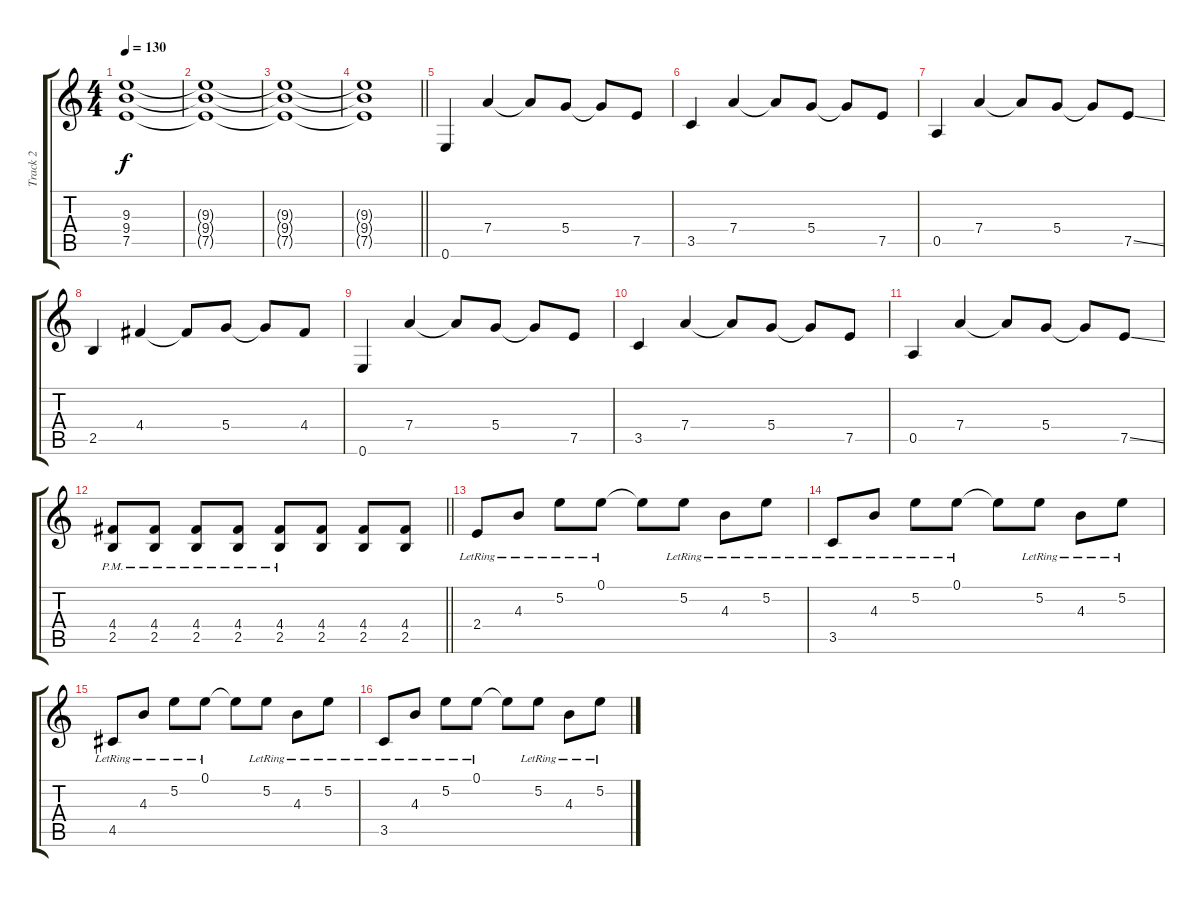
\track ("Track 2" "Track 2") {instrument distortionguitar}
\staff {score tabs}
\tuning (E4 B3 G3 D3 A2 E2) {hide}
\ts (4 4)
\tempo 130
\clef g2
\ks c
(9.3{t} 9.4{t} 7.5{t}).1{dy f} |
(9.3{t} 9.4{t} 7.5{t}).1 |
(9.3{t} 9.4{t} 7.5{t}).1 |
\barLineRight lightlight
(9.3{t} 9.4{t} 7.5{t}).1 |
0.6.4{volume 16} 7.4.4 7.4{t}.8 5.4.8 5.4{t}.8 7.5.8 |
3.5.4 7.4.4 7.4{t}.8 5.4.8 5.4{t}.8 7.5.8 |
0.5.4 7.4.4 7.4{t}.8 5.4.8 5.4{t}.8 7.5{ss}.8 |
2.5.4 4.4.4 4.4{t}.8 5.4.8 5.4{t}.8 4.4.8 |
0.6.4{volume 16} 7.4.4 7.4{t}.8 5.4.8 5.4{t}.8 7.5.8 |
3.5.4 7.4.4 7.4{t}.8 5.4.8 5.4{t}.8 7.5.8 |
0.5.4 7.4.4 7.4{t}.8 5.4.8 5.4{t}.8 7.5{ss}.8 |
\barLineRight lightlight
(4.4{pm} 2.5{pm}).8 (4.4{pm} 2.5{pm}).8 (4.4{pm} 2.5{pm}).8 (4.4{pm} 2.5{pm}).8 (4.4{pm} 2.5{pm}).8 (4.4 2.5).8 (4.4 2.5).8 (4.4 2.5).8 |
2.4{lr}.8{volume 7} 4.3{lr}.8 5.2{lr}.8 0.1{lr}.8 0.1{t}.8 5.2{lr}.8 4.3{lr}.8 5.2{lr}.8 |
3.5{lr}.8 4.3{lr}.8 5.2{lr}.8 0.1{lr}.8 0.1{t}.8 5.2{lr}.8 4.3{lr}.8 5.2{lr}.8 |
4.5{lr}.8 4.3{lr}.8 5.2{lr}.8 0.1{lr}.8 0.1{t}.8 5.2{lr}.8 4.3{lr}.8 5.2{lr}.8 |
3.5{lr}.8 4.3{lr}.8 5.2{lr}.8 0.1{lr}.8 0.1{t}.8 5.2{lr}.8 4.3{lr}.8 5.2{lr}.8
